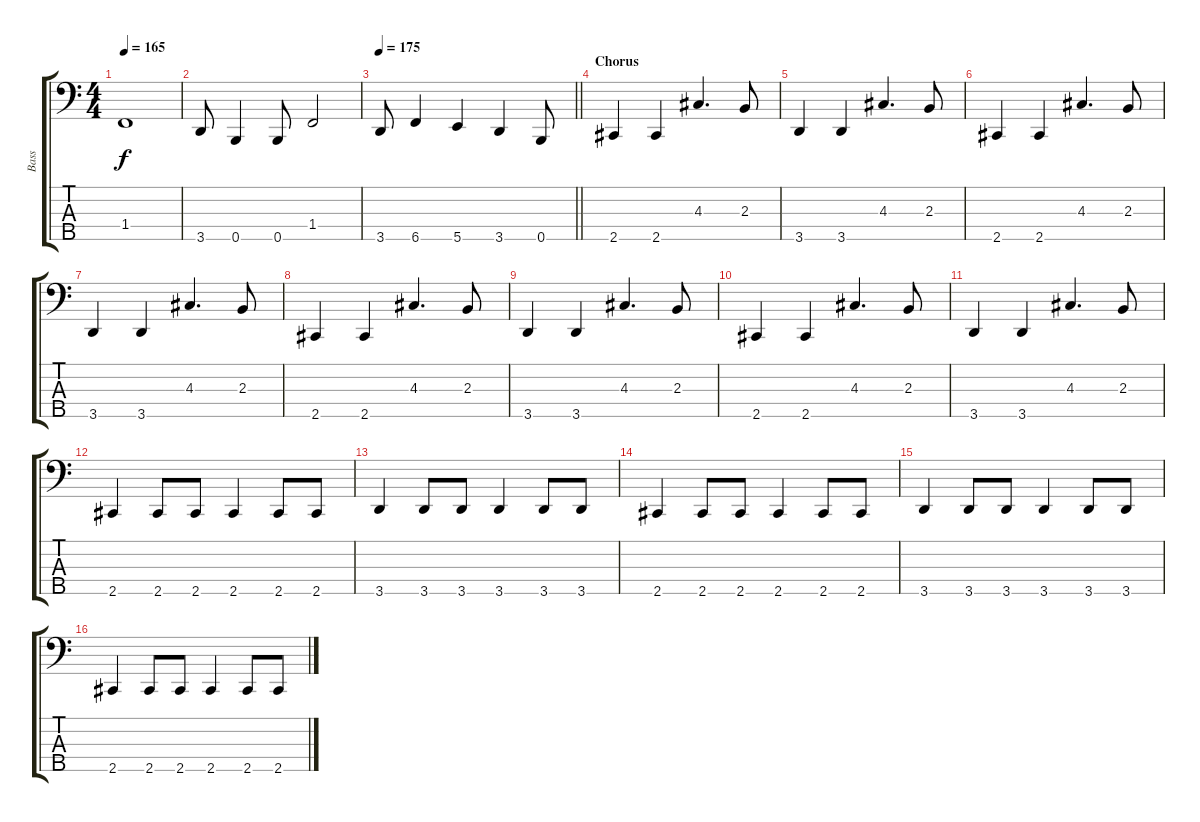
\track ("Bass" "Bass") {instrument electricbasspick}
\staff {score tabs}
\tuning (G2 D2 A1 E1 B0) {hide}
\ts (4 4)
\tempo 165
\clef f4
\ks c
1.4{t}.1{dy f} |
3.5.8 0.5.4 0.5.8 1.4.2 |
\tempo 175
\barLineRight lightlight
3.5.8 6.5.4 5.5.4 3.5.4 0.5.8 |
\section ("" "Chorus")
2.5.4 2.5.4 4.3.4{d} 2.3.8 |
3.5.4 3.5.4 4.3.4{d} 2.3.8 |
2.5.4 2.5.4 4.3.4{d} 2.3.8 |
3.5.4 3.5.4 4.3.4{d} 2.3.8 |
2.5.4 2.5.4 4.3.4{d} 2.3.8 |
3.5.4 3.5.4 4.3.4{d} 2.3.8 |
2.5.4 2.5.4 4.3.4{d} 2.3.8 |
3.5.4 3.5.4 4.3.4{d} 2.3.8 |
2.5.4 2.5.8 2.5.8 2.5.4 2.5.8 2.5.8 |
3.5.4 3.5.8 3.5.8 3.5.4 3.5.8 3.5.8 |
2.5.4 2.5.8 2.5.8 2.5.4 2.5.8 2.5.8 |
3.5.4 3.5.8 3.5.8 3.5.4 3.5.8 3.5.8 |
2.5.4 2.5.8 2.5.8 2.5.4 2.5.8 2.5.8
